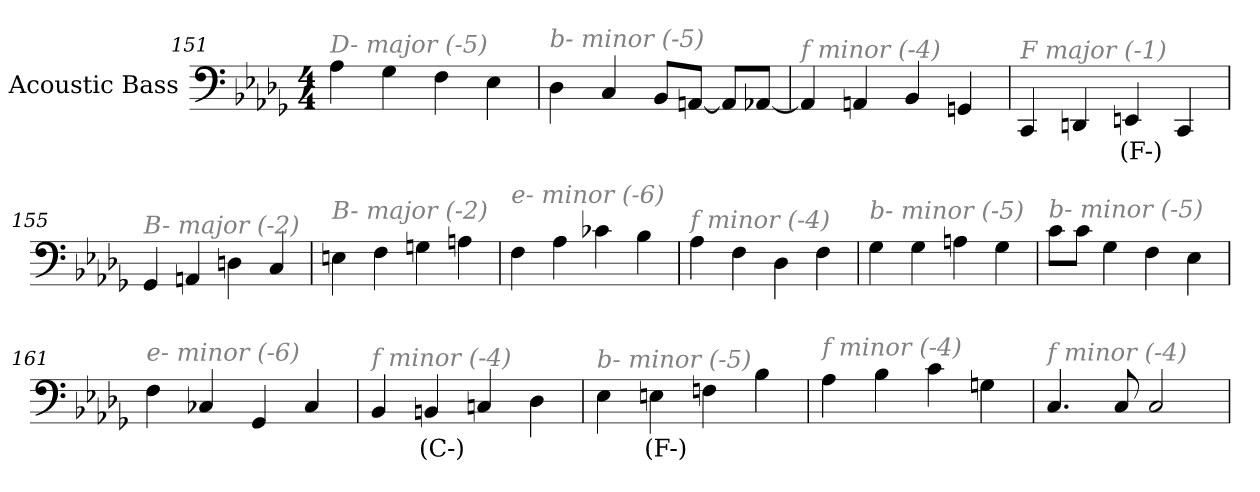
**kern	**text
*part1	*part1
*staff1	*staff1
*I"Acoustic Bass	*
*clefF4	*
*ITrd7c12	*
*k[b-e-a-d-g-]	*
*D-:	*
*M4/4	*
=151	=151
!LO:TX:i:color=#808080:t=D- major (-5)	!
4AA-	.
4GG-	.
4FF	.
4EE-	.
=152	=152
!LO:TX:i:color=#808080:t=b- minor (-5)	!
4DD-	.
4CC	.
8BBB-L	.
[8AAAnJ	.
8AAAL]	.
[8AAA-XJ	.
=153	=153
!LO:TX:i:color=#808080:t=f minor (-4)	!
4AAA-]	.
4AAAn	.
4BBB-	.
4GGGn	.
=154	=154
!LO:TX:i:color=#808080:t=F major (-1)	!
4CCC	.
4DDDn	.
4EEEni	(F-)
4CCC	.
=155	=155
!LO:TX:i:color=#808080:t=B- major (-2)	!
4GGG-	.
4AAAn	.
4DDn	.
4CC	.
=156	=156
!LO:TX:i:color=#808080:t=B- major (-2)	!
4EEn	.
4FF	.
4GGn	.
4AAn	.
=157	=157
!LO:TX:i:color=#808080:t=e- minor (-6)	!
4FF	.
4AA-	.
4C-X	.
4BB-	.
=158	=158
!LO:TX:i:color=#808080:t=f minor (-4)	!
4AA-	.
4FF	.
4DD-	.
4FF	.
=159	=159
!LO:TX:i:color=#808080:t=b- minor (-5)	!
4GG-	.
4GG-	.
4AAn	.
4GG-	.
=160	=160
!LO:TX:i:color=#808080:t=b- minor (-5)	!
8CL	.
8CJ	.
4GG-	.
4FF	.
4EE-	.
=161	=161
!LO:TX:i:color=#808080:t=e- minor (-6)	!
4FF	.
4CC-X	.
4GGG-	.
4CC-	.
=162	=162
!LO:TX:i:color=#808080:t=f minor (-4)	!
4BBB-	.
4BBBni	(C-)
4CCn	.
4DD-	.
=163	=163
!LO:TX:i:color=#808080:t=b- minor (-5)	!
4EE-	.
4EEni	(F-)
4FFn	.
4BB-	.
=164	=164
!LO:TX:i:color=#808080:t=f minor (-4)	!
4AA-	.
4BB-	.
4C	.
4GGn	.
=165	=165
!LO:TX:i:color=#808080:t=f minor (-4)	!
4.CC	.
8CC	.
2CC	.
=	=
*-	*-
